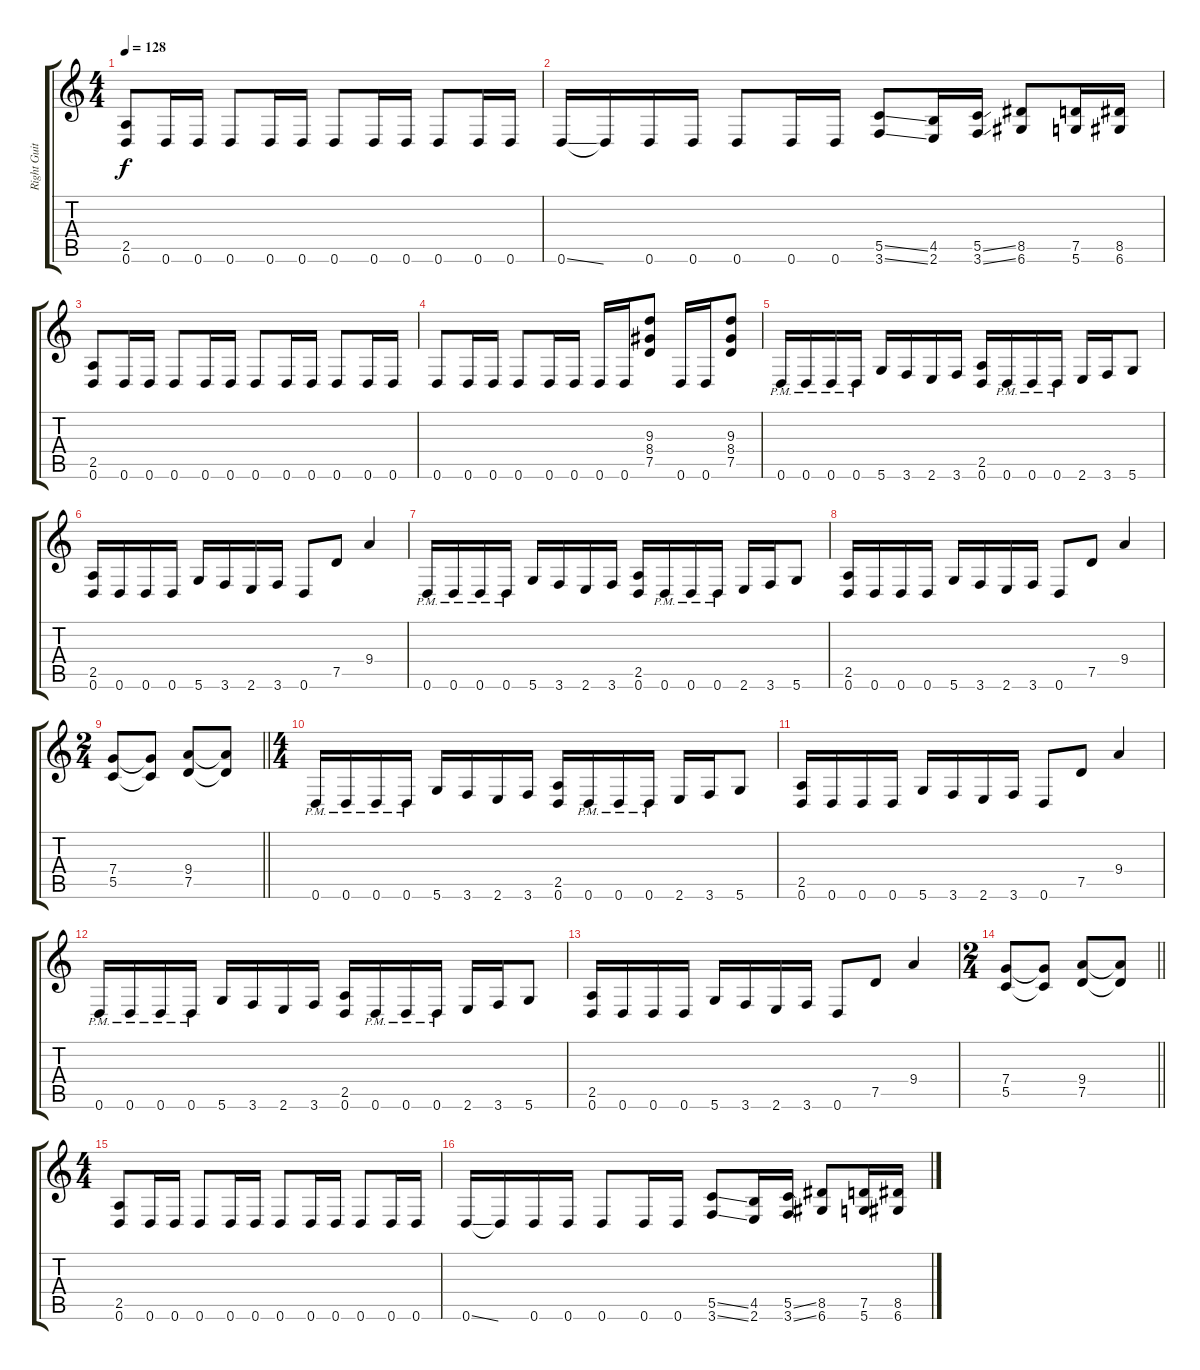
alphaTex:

\track ("Right Guitar" "Right Guit") {instrument distortionguitar}
\staff {score tabs}
\tuning (D4 A3 F3 C3 G2 D2) {hide}
\ts (4 4)
\tempo 128
\clef g2
\ks c
(2.5 0.6).8{dy f} 0.6.16 0.6.16 0.6.8 0.6.16 0.6.16 0.6.8 0.6.16 0.6.16 0.6.8 0.6.16 0.6.16 |
0.6{ss}.16 0.6{t}.16 0.6.16 0.6.16 0.6.8 0.6.16 0.6.16 (5.5{ss} 3.6{ss}).8 (4.5 2.6).16 (5.5{ss} 3.6{ss}).16 (8.5 6.6).8 (7.5 5.6).16 (8.5 6.6).16 |
(2.5 0.6).8 0.6.16 0.6.16 0.6.8 0.6.16 0.6.16 0.6.8 0.6.16 0.6.16 0.6.8 0.6.16 0.6.16 |
0.6.8 0.6.16 0.6.16 0.6.8 0.6.16 0.6.16 0.6.16 0.6.16 (9.3 8.4 7.5).8 0.6.16 0.6.16 (9.3 8.4 7.5).8 |
0.6{pm}.16 0.6{pm}.16 0.6{pm}.16 0.6{pm}.16 5.6.16 3.6.16 2.6.16 3.6.16 (2.5 0.6).16 0.6{pm}.16 0.6{pm}.16 0.6{pm}.16 2.6.16 3.6.16 5.6.8 |
(2.5 0.6).16 0.6.16 0.6.16 0.6.16 5.6.16 3.6.16 2.6.16 3.6.16 0.6.8 7.5.8 9.4.4 |
0.6{pm}.16 0.6{pm}.16 0.6{pm}.16 0.6{pm}.16 5.6.16 3.6.16 2.6.16 3.6.16 (2.5 0.6).16 0.6{pm}.16 0.6{pm}.16 0.6{pm}.16 2.6.16 3.6.16 5.6.8 |
(2.5 0.6).16 0.6.16 0.6.16 0.6.16 5.6.16 3.6.16 2.6.16 3.6.16 0.6.8 7.5.8 9.4.4 |
\ts (2 4)
\barLineRight lightlight
(7.4 5.5).8 (7.4{t} 5.5{t}).8 (9.4 7.5).8 (9.4{t} 7.5{t}).8 |
\ts (4 4)
0.6{pm}.16 0.6{pm}.16 0.6{pm}.16 0.6{pm}.16 5.6.16 3.6.16 2.6.16 3.6.16 (2.5 0.6).16 0.6{pm}.16 0.6{pm}.16 0.6{pm}.16 2.6.16 3.6.16 5.6.8 |
(2.5 0.6).16 0.6.16 0.6.16 0.6.16 5.6.16 3.6.16 2.6.16 3.6.16 0.6.8 7.5.8 9.4.4 |
0.6{pm}.16 0.6{pm}.16 0.6{pm}.16 0.6{pm}.16 5.6.16 3.6.16 2.6.16 3.6.16 (2.5 0.6).16 0.6{pm}.16 0.6{pm}.16 0.6{pm}.16 2.6.16 3.6.16 5.6.8 |
(2.5 0.6).16 0.6.16 0.6.16 0.6.16 5.6.16 3.6.16 2.6.16 3.6.16 0.6.8 7.5.8 9.4.4 |
\ts (2 4)
\barLineRight lightlight
(7.4 5.5).8 (7.4{t} 5.5{t}).8 (9.4 7.5).8 (9.4{t} 7.5{t}).8 |
\ts (4 4)
(2.5 0.6).8 0.6.16 0.6.16 0.6.8 0.6.16 0.6.16 0.6.8 0.6.16 0.6.16 0.6.8 0.6.16 0.6.16 |
0.6{ss}.16 0.6{t}.16 0.6.16 0.6.16 0.6.8 0.6.16 0.6.16 (5.5{ss} 3.6{ss}).8 (4.5 2.6).16 (5.5{ss} 3.6{ss}).16 (8.5 6.6).8 (7.5 5.6).16 (8.5 6.6).16
